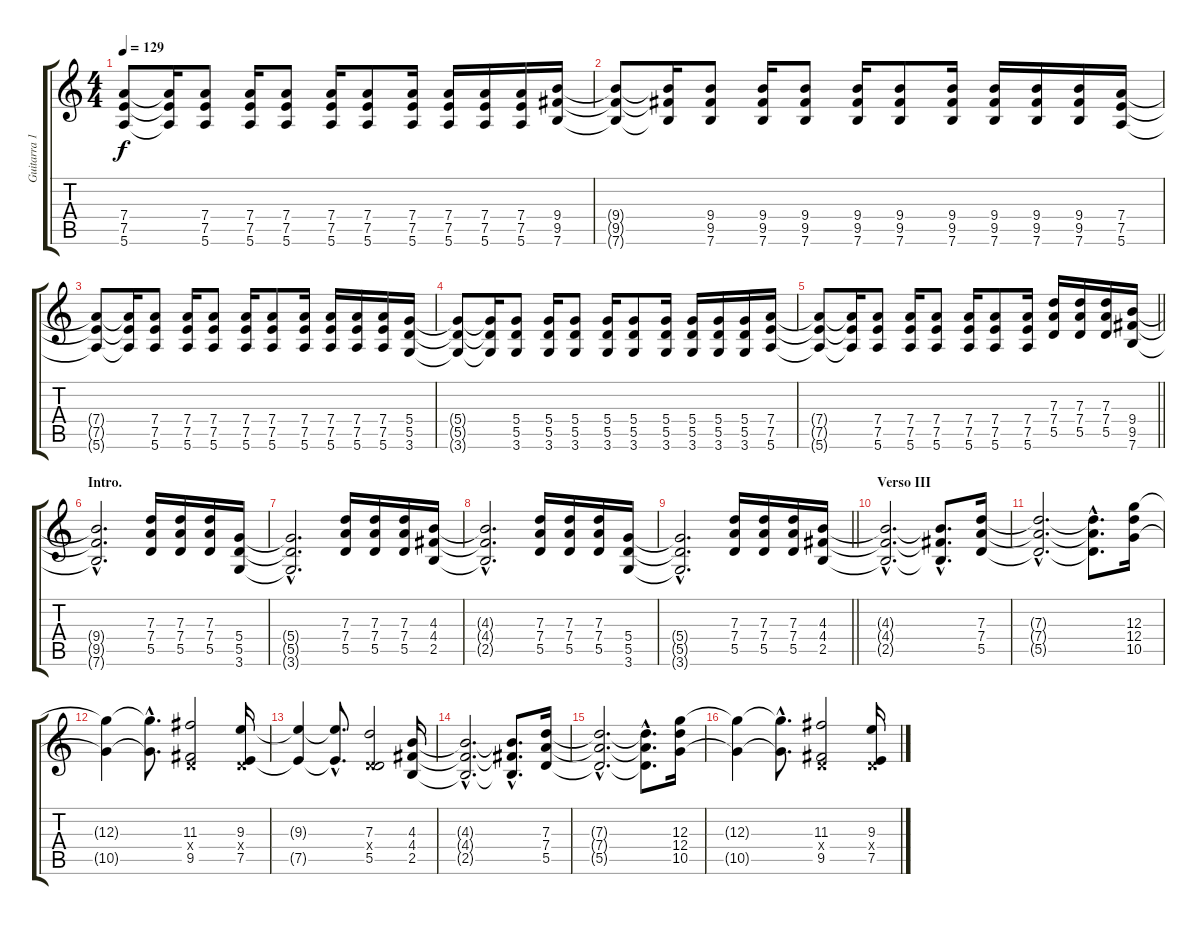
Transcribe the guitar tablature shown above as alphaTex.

\track ("Guitarra 1 - Mathias" "Guitarra 1") {instrument overdrivenguitar}
\staff {score tabs}
\tuning (E4 B3 G3 D3 A2 E2) {hide}
\ts (4 4)
\tempo 129
\clef g2
\ks c
(7.4{t} 7.5{t} 5.6{t}).8{dy f} (7.4{t} 7.5{t} 5.6{t}).16 (7.4 7.5 5.6).8 (7.4 7.5 5.6).16 (7.4 7.5 5.6).8 (7.4 7.5 5.6).16 (7.4 7.5 5.6).8 (7.4 7.5 5.6).16 (7.4 7.5 5.6).16 (7.4 7.5 5.6).16 (7.4 7.5 5.6).16 (9.4 9.5 7.6).16 |
(9.4{t} 9.5{t} 7.6{t}).8 (9.4{t} 9.5{t} 7.6{t}).16 (9.4 9.5 7.6).8 (9.4 9.5 7.6).16 (9.4 9.5 7.6).8 (9.4 9.5 7.6).16 (9.4 9.5 7.6).8 (9.4 9.5 7.6).16 (9.4 9.5 7.6).16 (9.4 9.5 7.6).16 (9.4 9.5 7.6).16 (7.4 7.5 5.6).16 |
(7.4{t} 7.5{t} 5.6{t}).8 (7.4{t} 7.5{t} 5.6{t}).16 (7.4 7.5 5.6).8 (7.4 7.5 5.6).16 (7.4 7.5 5.6).8 (7.4 7.5 5.6).16 (7.4 7.5 5.6).8 (7.4 7.5 5.6).16 (7.4 7.5 5.6).16 (7.4 7.5 5.6).16 (7.4 7.5 5.6).16 (5.4 5.5 3.6).16 |
(5.4{t} 5.5{t} 3.6{t}).8 (5.4{t} 5.5{t} 3.6{t}).16 (5.4 5.5 3.6).8 (5.4 5.5 3.6).16 (5.4 5.5 3.6).8 (5.4 5.5 3.6).16 (5.4 5.5 3.6).8 (5.4 5.5 3.6).16 (5.4 5.5 3.6).16 (5.4 5.5 3.6).16 (5.4 5.5 3.6).16 (7.4 7.5 5.6).16 |
\barLineRight lightlight
(7.4{t} 7.5{t} 5.6{t}).8 (7.4{t} 7.5{t} 5.6{t}).16 (7.4 7.5 5.6).8 (7.4 7.5 5.6).16 (7.4 7.5 5.6).8 (7.4 7.5 5.6).16 (7.4 7.5 5.6).8 (7.4 7.5 5.6).16 (7.3 7.4 5.5).16 (7.3 7.4 5.5).16 (7.3 7.4 5.5).16 (9.4 9.5 7.6).16 |
\section ("" "Intro.")
(9.4{hac t} 9.5{hac t} 7.6{hac t}).2{d} (7.3 7.4 5.5).16 (7.3 7.4 5.5).16 (7.3 7.4 5.5).16 (5.4 5.5 3.6).16 |
(5.4{hac t} 5.5{hac t} 3.6{hac t}).2{d} (7.3 7.4 5.5).16 (7.3 7.4 5.5).16 (7.3 7.4 5.5).16 (4.3 4.4 2.5).16 |
(4.3{hac t} 4.4{hac t} 2.5{hac t}).2{d} (7.3 7.4 5.5).16 (7.3 7.4 5.5).16 (7.3 7.4 5.5).16 (5.4 5.5 3.6).16 |
\barLineRight lightlight
(5.4{hac t} 5.5{hac t} 3.6{hac t}).2{d} (7.3 7.4 5.5).16 (7.3 7.4 5.5).16 (7.3 7.4 5.5).16 (4.3 4.4 2.5).16 |
\section ("" "Verso III")
(4.3{hac t} 4.4{hac t} 2.5{hac t}).2{d} (4.3{hac t} 4.4{hac t} 2.5{hac t}).8{d} (7.3 7.4 5.5).16 |
(7.3{hac t} 7.4{hac t} 5.5{hac t}).2{d} (7.3{hac t} 7.4{hac t} 5.5{hac t}).8{d} (12.3 12.4 10.5).16 |
(12.3{t} 10.5{t}).4 (12.3{hac t} 10.5{hac t}).8{d} (11.3 0.4{x} 9.5).2 (9.3 0.4{x} 7.5).16 |
(9.3{t} 7.5{t}).4 (9.3{hac t} 7.5{hac t}).8{d} (7.3 0.4{x} 5.5).2 (4.3 4.4 2.5).16 |
(4.3{hac t} 4.4{hac t} 2.5{hac t}).2{d} (4.3{hac t} 4.4{hac t} 2.5{hac t}).8{d} (7.3 7.4 5.5).16 |
(7.3{hac t} 7.4{hac t} 5.5{hac t}).2{d} (7.3{hac t} 7.4{hac t} 5.5{hac t}).8{d} (12.3 12.4 10.5).16 |
(12.3{t} 10.5{t}).4 (12.3{hac t} 10.5{hac t}).8{d} (11.3 0.4{x} 9.5).2 (9.3 0.4{x} 7.5).16
